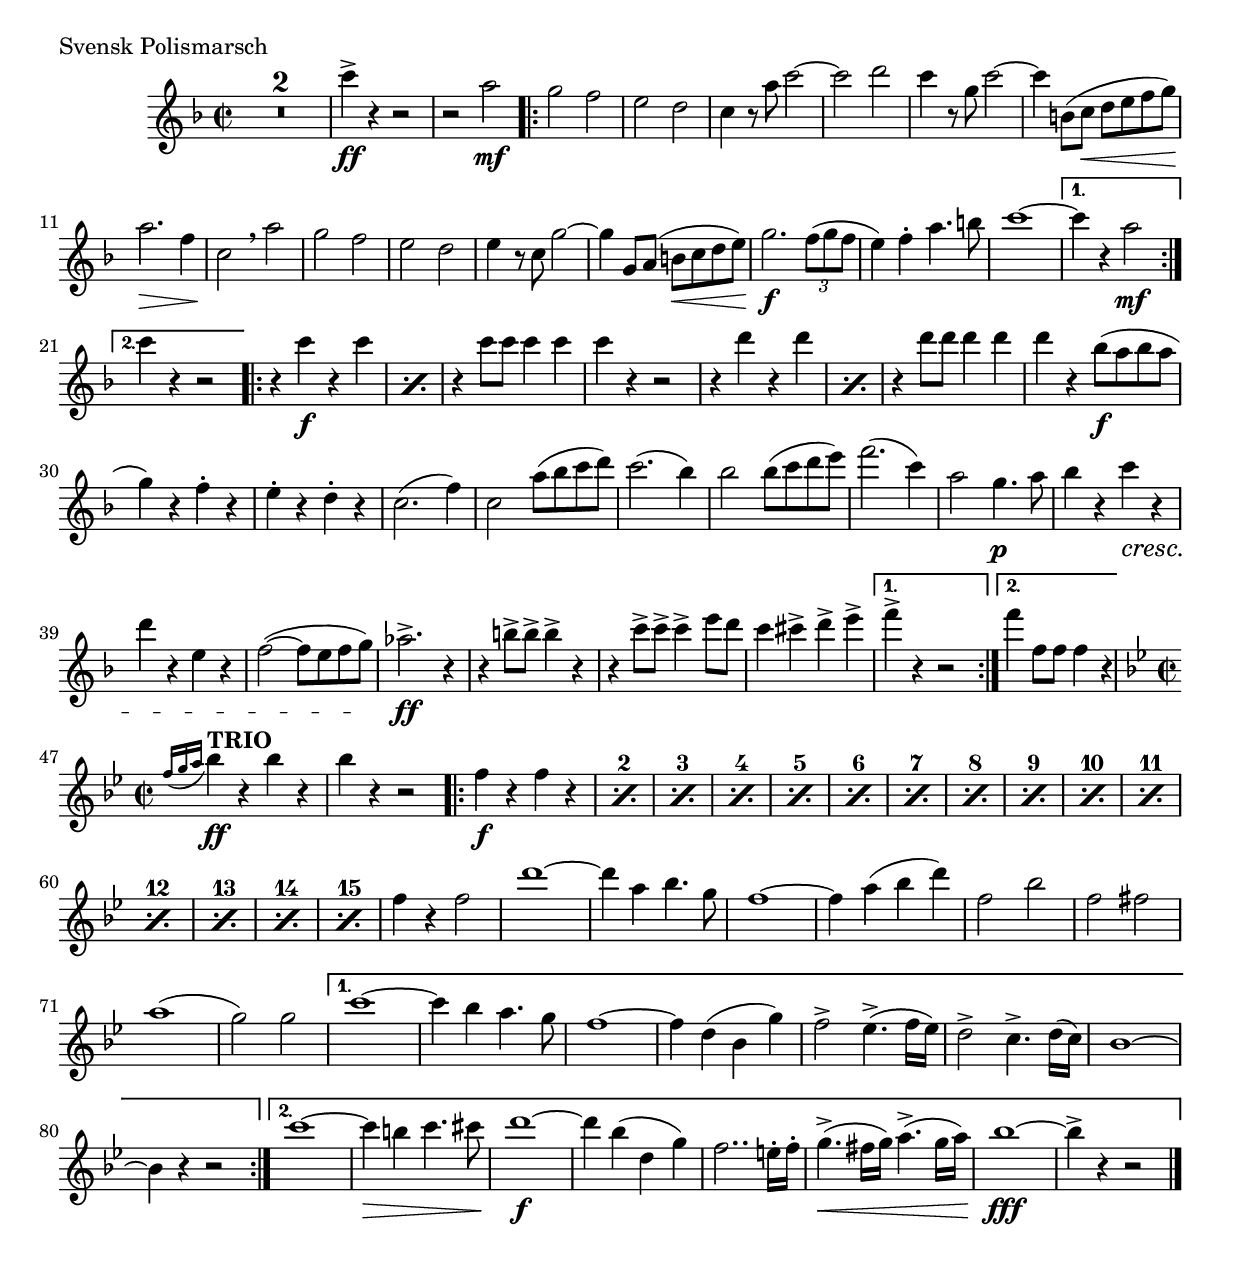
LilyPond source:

\version "2.22.1"

% When ready to include in collection:	1. Comment out top section with \Include file(s)
%					2. \midi section if present.
%Comment out from here
%{
\include "../../../Includes/Polis_format.ily"

%...to here
%}
  \score {

    % Svenska Polisens Marscher: 1. Title    
    \relative c'' { 
    	    \time 2/2 \key f \major \clef treble
    	    \override DynamicLineSpanner.staff-padding = #2
    	    \compressEmptyMeasures
    	    R1*2 |c'4->\ff r r2 |r a\mf 
   	    \repeat volta 2 {
    	    g2 f |e d |c4 r8 a' c2~ |c d2 |c4 r8 g c2~ |c4 b,8 (c\< d e f g\!)
    	    a2.\> f4 |c2\!\breathe a' |g f |e d |e4 r8 c g'2~ 
    	    g4 g,8 a (b\< c d e\!) |g2.\f \tuplet 3/2 {f8 (g f} |e4) f-. a4. b8 
    	    c1~ 
    	    }
  	    \alternative {
    	    	    {c4 r a2\mf}
    	    	    {c4 r r2}
 	    }
 	    \repeat volta 2 {
 	    \repeat percent 2 {r4 c\f r c} |r c8 c c4 c |c r r2
 	    \repeat percent 2 {r4 d r d} |r d8 d d4 d 
 	    d r bes8\f (a bes a |g4) r f-. r |e-. r d-. r |c2. (f4) 
 	    c2 a'8 (bes c d) |c2. (bes4) |bes2 bes8 (c d e) |f2. (c4) 
 	    a2 g4.\p a8 |bes4 r c\cresc r 
	    d r e, r |f2~ (f8 e f g)\! |aes2.->\ff r4 |r b8-> b-> b4-> r
	    r c8-> c-> c4-> e8 d |c4 cis-> d-> e->  
 	    }
 	    \alternative {
 	    	    {f-> r r2}
 	    	    {f4 f,8 f f4 r}
 	    }
    \break
    \key bes \major
    \time 2/2
    \acciaccatura {f16 [g a]} bes4\ff^\markup {\bold TRIO} r bes r |bes r r2
    \repeat volta 2 {
    	    \set countPercentRepeats = ##t
    	    \repeat percent 15 {f4\f r f r} |f r f2
    	    d'1~ |d4 a bes4. g8
    	    \set countPercentRepeats = ##f
    	    f1~ |f4 a (bes d) |f,2 bes |f fis | a1 ( |g2) g }
    	    \alternative {
    	    	    {c1~ |c4 bes a4. g8 |f1~ |f4 d (bes g')
    	    	     f2-> ees4.-> (f16 ees)|d2-> c4.-> d16 (c) |bes1~ |bes4 r r2}
    	    	    {c'1~ |c4\> b c4. cis8\!  |d1~\f |d4 bes (d, g)
    	    	     f2.. e16-. f-. |g4.->\< ( fis16 g) a4.-> ( g16 a)\!
    	    	     bes1~\fff |bes4-> r r2}
    	    }
    \bar "|."

    }%end relative
    \header {
    	    piece = "Svensk Polismarsch"
    	    composer = \markup {\concat {"P. Grundstr" \char#246 "m"}}
    	}
  }%end score
